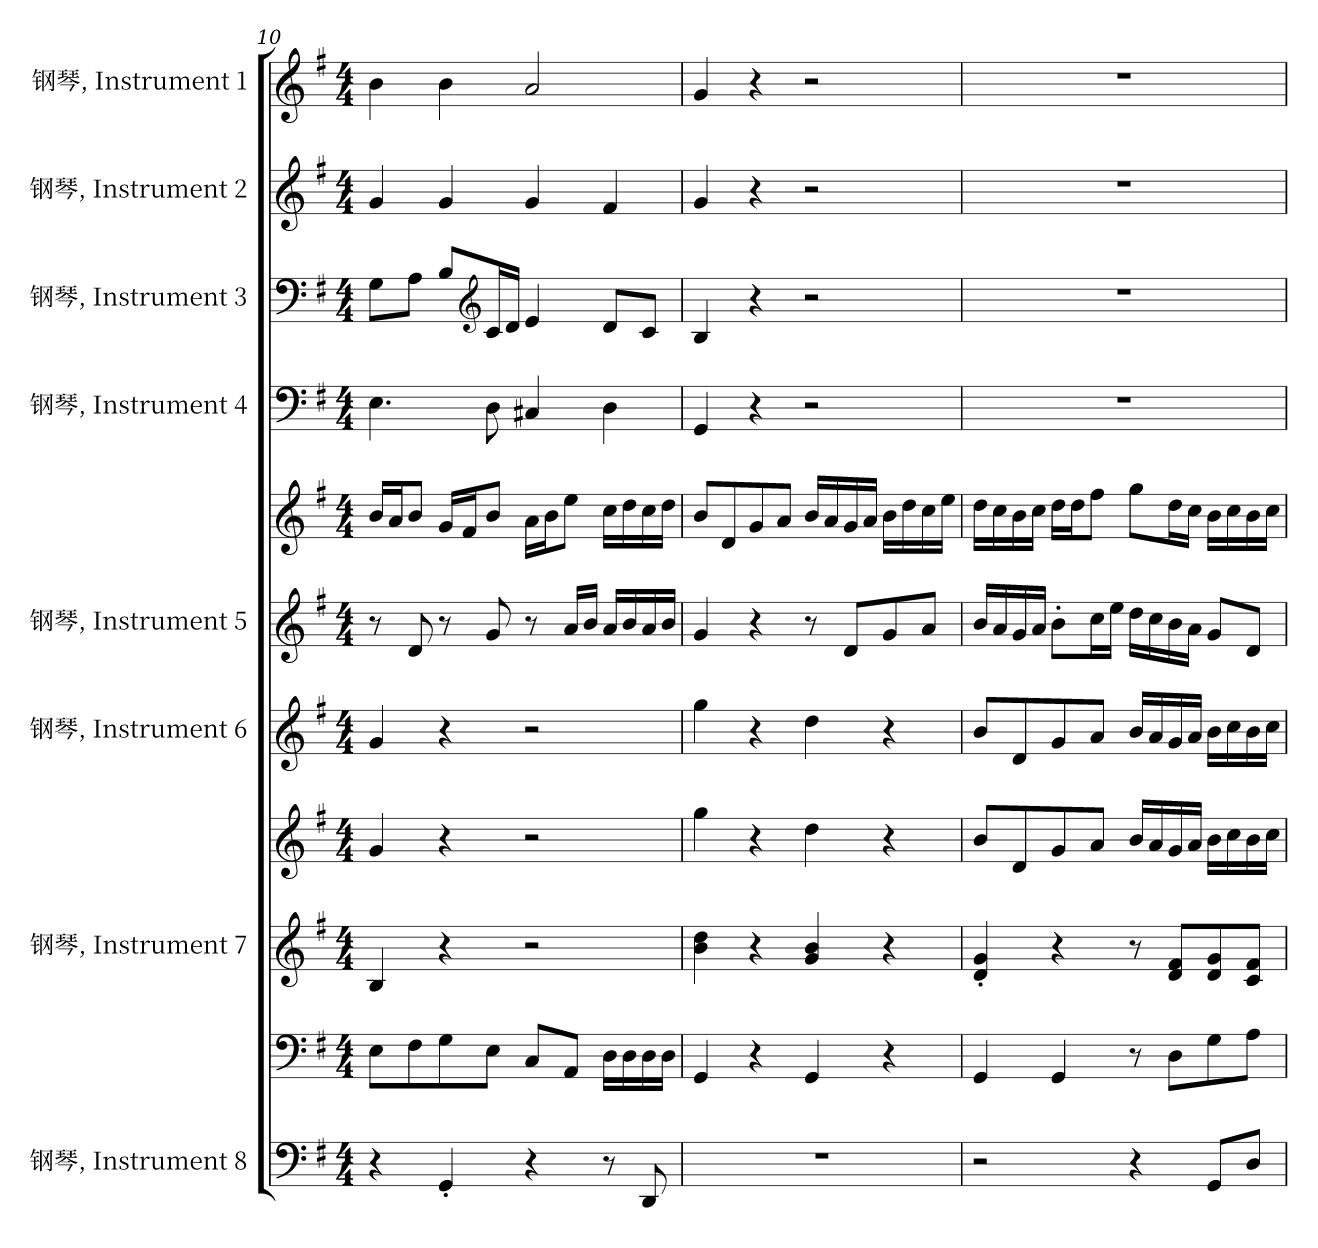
**kern	**kern	**kern	**kern	**kern	**kern	**kern	**kern	**kern	**kern	**kern
*part8	*part8	*part7	*part7	*part6	*part5	*part5	*part4	*part3	*part2	*part1
*staff11	*staff10	*staff9	*staff8	*staff7	*staff6	*staff5	*staff4	*staff3	*staff2	*staff1
*I"钢琴, Instrument 8	*	*I"钢琴, Instrument 7	*	*I"钢琴, Instrument 6	*I"钢琴, Instrument 5	*	*I"钢琴, Instrument 4	*I"钢琴, Instrument 3	*I"钢琴, Instrument 2	*I"钢琴, Instrument 1
*clefF4	*clefF4	*clefG2	*clefG2	*clefG2	*clefG2	*clefG2	*clefF4	*clefF4	*clefG2	*clefG2
*k[f#]	*k[f#]	*k[f#]	*k[f#]	*k[f#]	*k[f#]	*k[f#]	*k[f#]	*k[f#]	*k[f#]	*k[f#]
*M4/4	*M4/4	*M4/4	*M4/4	*M4/4	*M4/4	*M4/4	*M4/4	*M4/4	*M4/4	*M4/4
=10	=10	=10	=10	=10	=10	=10	=10	=10	=10	=10
4r	8E\L	4B/	4g/	4g/	8r	16b/LL	4.E\	8G\L	4g/	4b\
.	.	.	.	.	.	16a/J	.	.	.	.
.	8F#\	.	.	.	8d/	8b/J	.	8A\J	.	.
4GG'/	8G\	4r	4r	4r	8r	16g/LL	.	8B/L	4g/	4b\
.	.	.	.	.	.	16f#/J	.	.	.	.
*	*	*	*	*	*	*	*	*clefG2	*	*
.	8E\J	.	.	.	8g/	8b/J	8D\	16c/L	.	.
.	.	.	.	.	.	.	.	16d/JJ	.	.
4r	8C/L	2r	2r	2r	8r	16a\LL	4C#X/	4e/	4g/	2a/
.	.	.	.	.	.	16b\J	.	.	.	.
.	8AA/J	.	.	.	16a/LL	8ee\J	.	.	.	.
.	.	.	.	.	16b/JJ	.	.	.	.	.
8r	16D\LL	.	.	.	16a/LL	16cc\LL	4D\	8d/L	4f#/	.
.	16D\	.	.	.	16b/	16dd\	.	.	.	.
8DD/	16D\	.	.	.	16a/	16cc\	.	8c/J	.	.
.	16D\JJ	.	.	.	16b/JJ	16dd\JJ	.	.	.	.
!!LO:PB:g=z
=11	=11	=11	=11	=11	=11	=11	=11	=11	=11	=11
1r	4GG/	4b\ 4dd\	4gg\	4gg\	4g/	8b/L	4GG/	4B/	4g/	4g/
.	.	.	.	.	.	8d/	.	.	.	.
.	4r	4r	4r	4r	4r	8g/	4r	4r	4r	4r
.	.	.	.	.	.	8a/J	.	.	.	.
.	4GG/	4g/ 4b/	4dd\	4dd\	8r	16b/LL	2r	2r	2r	2r
.	.	.	.	.	.	16a/	.	.	.	.
.	.	.	.	.	8d/L	16g/	.	.	.	.
.	.	.	.	.	.	16a/JJ	.	.	.	.
.	4r	4r	4r	4r	8g/	16b\LL	.	.	.	.
.	.	.	.	.	.	16dd\	.	.	.	.
.	.	.	.	.	8a/J	16cc\	.	.	.	.
.	.	.	.	.	.	16ee\JJ	.	.	.	.
=12	=12	=12	=12	=12	=12	=12	=12	=12	=12	=12
2r	4GG/	4d/' 4g/'	8b/L	8b/L	16b/LL	16dd\LL	1r	1r	1r	1r
.	.	.	.	.	16a/	16cc\	.	.	.	.
.	.	.	8d/	8d/	16g/	16b\	.	.	.	.
.	.	.	.	.	16a/JJ	16cc\JJ	.	.	.	.
.	4GG/	4r	8g/	8g/	8b'\L	16dd\LL	.	.	.	.
.	.	.	.	.	.	16dd\J	.	.	.	.
.	.	.	8a/J	8a/J	16cc\L	8ff#\J	.	.	.	.
.	.	.	.	.	16ee\JJ	.	.	.	.	.
4r	8r	8r	16b/LL	16b/LL	16dd\LL	8gg\L	.	.	.	.
.	.	.	16a/	16a/	16cc\	.	.	.	.	.
.	8D\L	8d/ 8f#/L	16g/	16g/	16b\	16dd\L	.	.	.	.
.	.	.	16a/JJ	16a/JJ	16a\JJ	16cc\JJ	.	.	.	.
8GG/L	8G\	8d/ 8g/	16b\LL	16b\LL	8g/L	16b\LL	.	.	.	.
.	.	.	16cc\	16cc\	.	16cc\	.	.	.	.
8D/J	8A\J	8c/ 8f#/J	16b\	16b\	8d/J	16b\	.	.	.	.
.	.	.	16cc\JJ	16cc\JJ	.	16cc\JJ	.	.	.	.
=	=	=	=	=	=	=	=	=	=	=
*-	*-	*-	*-	*-	*-	*-	*-	*-	*-	*-
